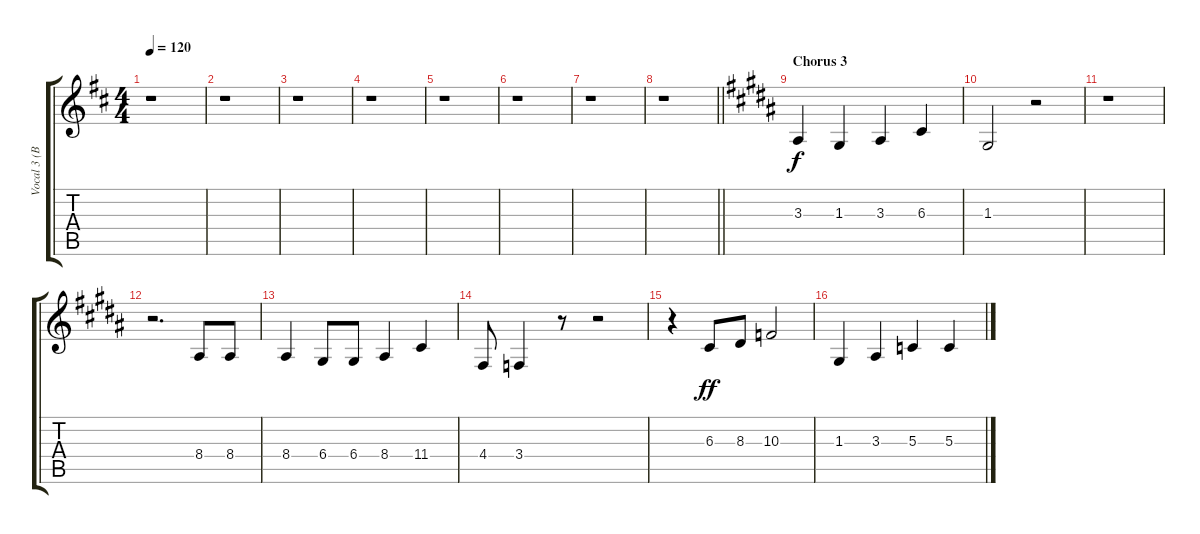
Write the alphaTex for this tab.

\track ("Vocal 3 (Background)" "Vocal 3 (B") {instrument tenorsax}
\staff {score tabs}
\tuning (E4 B3 G3 D3 A2 E2) {hide}
\ts (4 4)
\tempo 120
\clef g2
\ks d
r.1{dy f} |
r.1 |
r.1 |
r.1 |
r.1 |
r.1 |
r.1 |
\barLineRight lightlight
r.1 |
\section ("" "Chorus 3")
\ks b
3.3.4 1.3.4 3.3.4 6.3.4 |
1.3.2 r.2 |
r.1 |
r.2{d} 8.4.8 8.4.8 |
8.4.4 6.4.8 6.4.8 8.4.4 11.4.4 |
4.4.8 3.4.4 r.8 r.2 |
r.4 6.3.8{dy ff} 8.3.8 10.3.2 |
1.3.4 3.3.4 5.3.4 5.3.4
